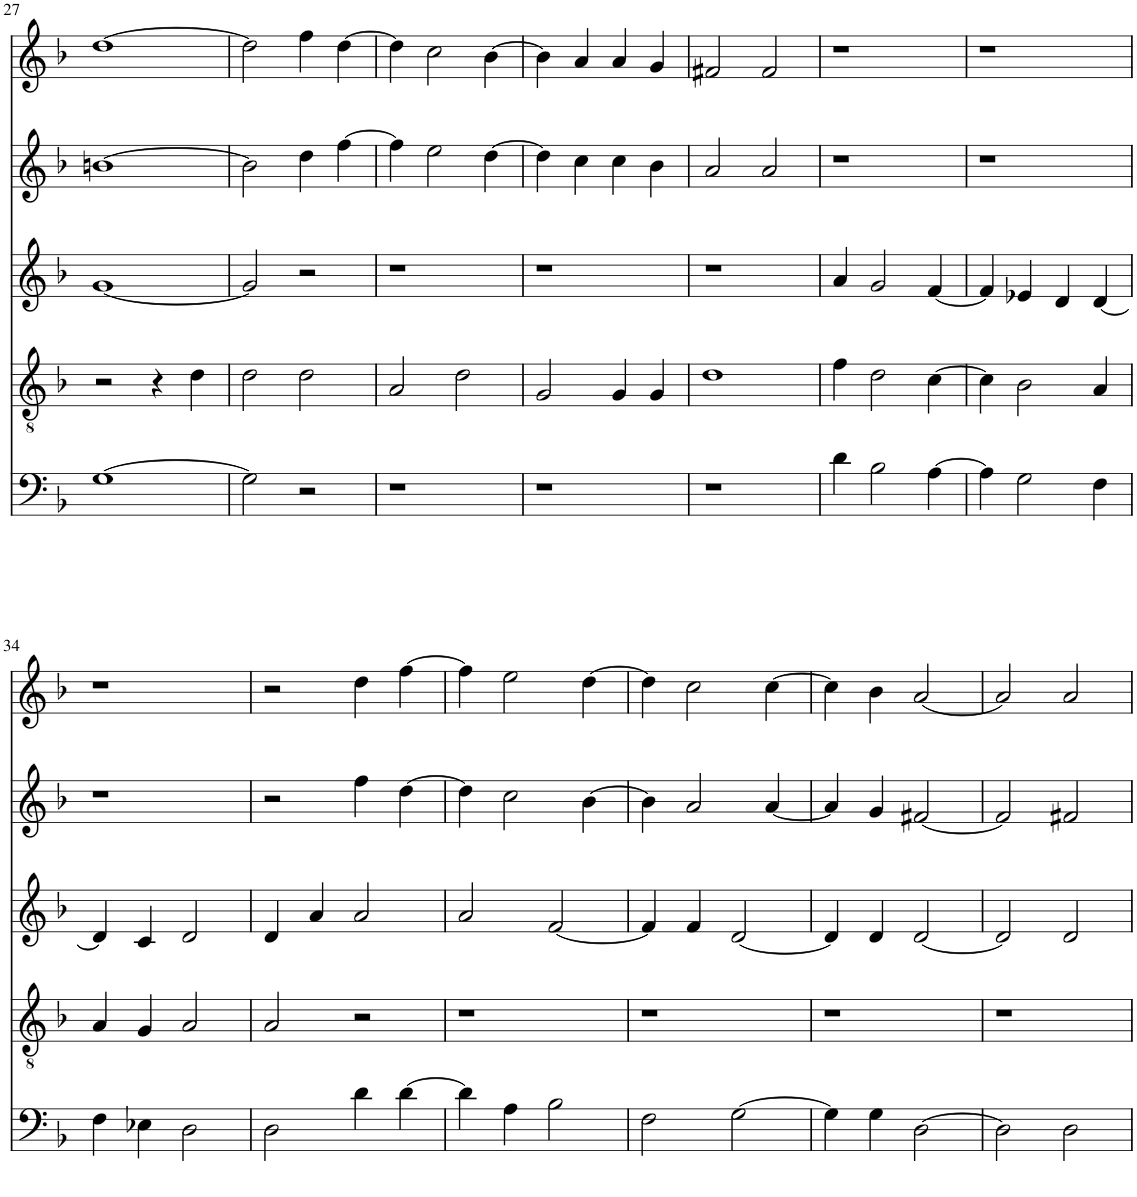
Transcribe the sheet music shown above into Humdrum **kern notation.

**kern	**kern	**kern	**kern	**kern
*part5	*part4	*part3	*part2	*part1
*staff5	*staff4	*staff3	*staff2	*staff1
*I"vox	*I"vox	*I"vox	*I"vox	*I"vox
!!LO:PB:g=z
*clefF4	*clefGv2	*clefG2	*clefG2	*clefG2
*k[b-]	*k[b-]	*k[b-]	*k[b-]	*k[b-]
*M4/4	*M4/4	*M4/4	*M4/4	*M4/4
=27	=27	=27	=27	=27
[1G	2r	[1g	[1bn	[1dd
.	4r	.	.	.
.	4d\	.	.	.
=28	=28	=28	=28	=28
2G\]	2d\	2g/]	2b\]	2dd\]
2r	2d\	2r	4dd\	4ff\
.	.	.	[4ff\	[4dd\
=29	=29	=29	=29	=29
1r	2A/	1r	4ff\]	4dd\]
.	.	.	2ee\	2cc\
.	2d\	.	.	.
.	.	.	[4dd\	[4b-\
=30	=30	=30	=30	=30
1r	2G/	1r	4dd\]	4b-\]
.	.	.	4cc\	4a/
.	4G/	.	4cc\	4a/
.	4G/	.	4b-\	4g/
=31	=31	=31	=31	=31
1r	1d	1r	2a/	2f#X/
.	.	.	2a/	2f#/
=32	=32	=32	=32	=32
4d\	4f\	4a/	1r	1r
2B-\	2d\	2g/	.	.
[4A\	[4c\	[4f/	.	.
=33	=33	=33	=33	=33
4A\]	4c\]	4f/]	1r	1r
2G\	2B-\	4e-X/	.	.
.	.	4d/	.	.
4F\	4A/	[4d/	.	.
!!LO:LB:g=z
=34	=34	=34	=34	=34
4F\	4A/	4d/]	1r	1r
4E-X\	4G/	4c/	.	.
2D\	2A/	2d/	.	.
=35	=35	=35	=35	=35
2D\	2A/	4d/	2r	2r
.	.	4a/	.	.
4d\	2r	2a/	4ff\	4dd\
[4d\	.	.	[4dd\	[4ff\
=36	=36	=36	=36	=36
4d\]	1r	2a/	4dd\]	4ff\]
4A\	.	.	2cc\	2ee\
2B-\	.	[2f/	.	.
.	.	.	[4b-\	[4dd\
=37	=37	=37	=37	=37
2F\	1r	4f/]	4b-\]	4dd\]
.	.	4f/	2a/	2cc\
[2G\	.	[2d/	.	.
.	.	.	[4a/	[4cc\
=38	=38	=38	=38	=38
4G\]	1r	4d/]	4a/]	4cc\]
4G\	.	4d/	4g/	4b-\
[2D\	.	[2d/	[2f#X/	[2a/
=39	=39	=39	=39	=39
2D\]	1r	2d/]	2f#/]	2a/]
2D\	.	2d/	2f#X/	2a/
=	=	=	=	=
*-	*-	*-	*-	*-
